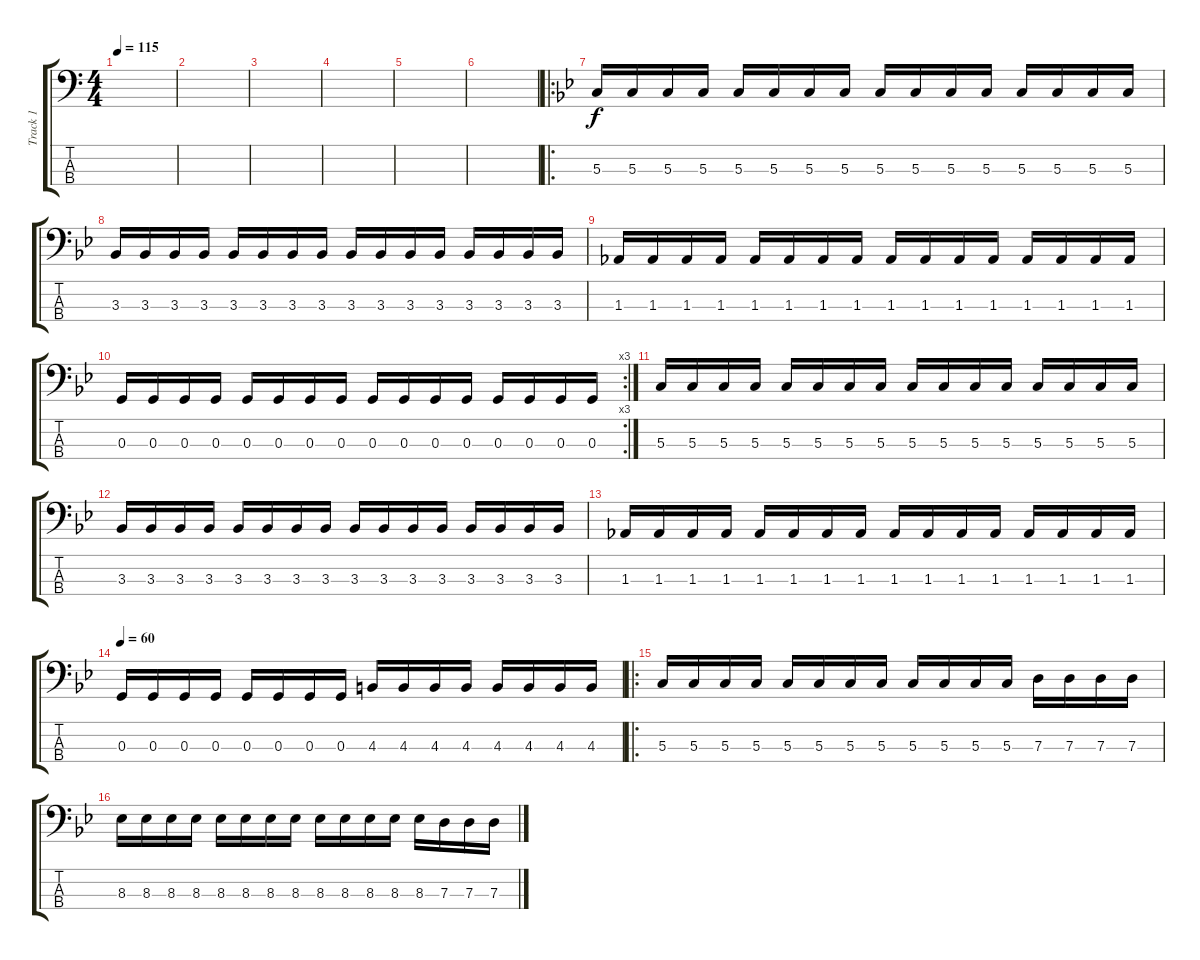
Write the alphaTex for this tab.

\track ("Track 1" "Track 1") {instrument electricbasspick}
\staff {score tabs}
\tuning (F2 C2 G1 C1) {hide}
\ts (4 4)
\tempo 115
\clef f4
\ks c
|
|
|
|
|
|
\ro
\ks bb
5.3.16 5.3.16 5.3.16 5.3.16 5.3.16 5.3.16 5.3.16 5.3.16 5.3.16 5.3.16 5.3.16 5.3.16 5.3.16 5.3.16 5.3.16 5.3.16 |
3.3.16 3.3.16 3.3.16 3.3.16 3.3.16 3.3.16 3.3.16 3.3.16 3.3.16 3.3.16 3.3.16 3.3.16 3.3.16 3.3.16 3.3.16 3.3.16 |
1.3.16 1.3.16 1.3.16 1.3.16 1.3.16 1.3.16 1.3.16 1.3.16 1.3.16 1.3.16 1.3.16 1.3.16 1.3.16 1.3.16 1.3.16 1.3.16 |
\rc 3
0.3.16 0.3.16 0.3.16 0.3.16 0.3.16 0.3.16 0.3.16 0.3.16 0.3.16 0.3.16 0.3.16 0.3.16 0.3.16 0.3.16 0.3.16 0.3.16 |
5.3.16 5.3.16 5.3.16 5.3.16 5.3.16 5.3.16 5.3.16 5.3.16 5.3.16 5.3.16 5.3.16 5.3.16 5.3.16 5.3.16 5.3.16 5.3.16 |
3.3.16 3.3.16 3.3.16 3.3.16 3.3.16 3.3.16 3.3.16 3.3.16 3.3.16 3.3.16 3.3.16 3.3.16 3.3.16 3.3.16 3.3.16 3.3.16 |
1.3.16 1.3.16 1.3.16 1.3.16 1.3.16 1.3.16 1.3.16 1.3.16 1.3.16 1.3.16 1.3.16 1.3.16 1.3.16 1.3.16 1.3.16 1.3.16 |
\tempo 60
0.3.16 0.3.16 0.3.16 0.3.16 0.3.16 0.3.16 0.3.16 0.3.16 4.3.16 4.3.16 4.3.16 4.3.16 4.3.16 4.3.16 4.3.16 4.3.16 |
\ro
5.3.16 5.3.16 5.3.16 5.3.16 5.3.16 5.3.16 5.3.16 5.3.16 5.3.16 5.3.16 5.3.16 5.3.16 7.3.16 7.3.16 7.3.16 7.3.16 |
8.3.16 8.3.16 8.3.16 8.3.16 8.3.16 8.3.16 8.3.16 8.3.16 8.3.16 8.3.16 8.3.16 8.3.16 8.3.16 7.3.16 7.3.16 7.3.16
